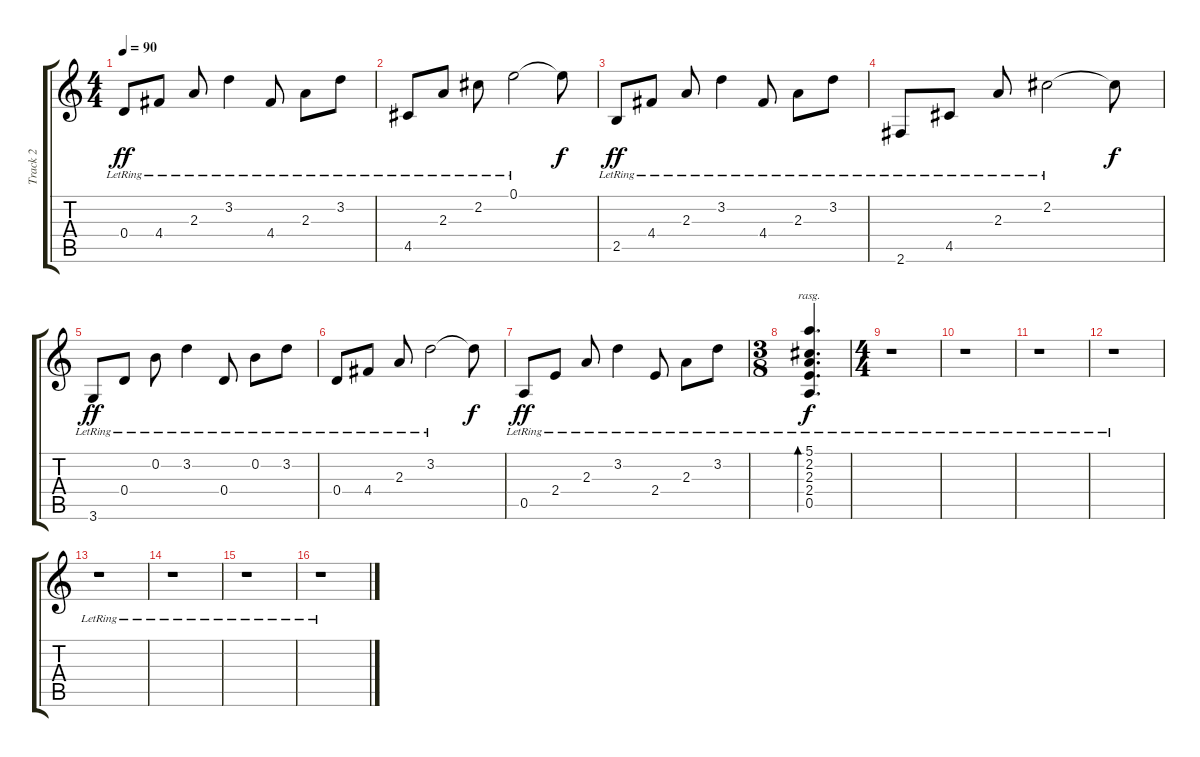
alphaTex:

\track ("Track 2" "Track 2") {instrument acousticguitarsteel}
\staff {score tabs}
\tuning (E4 B3 G3 D3 A2 E2) {hide}
\ts (4 4)
\tempo 90
\clef g2
\ks c
0.4{lr}.8{dy ff} 4.4{lr}.8 2.3{lr}.8 3.2{lr}.4 4.4{lr}.8 2.3{lr}.8 3.2{lr}.8 |
4.5{lr}.8 2.3{lr}.8 2.2{lr}.8 0.1{lr}.2 0.1{t}.8{dy f} |
2.5{lr}.8{dy ff} 4.4{lr}.8 2.3{lr}.8 3.2{lr}.4 4.4{lr}.8 2.3{lr}.8 3.2{lr}.8 |
2.6{lr}.8 4.5{lr}.8 2.3{lr}.8 2.2{lr}.2 2.2{t}.8{dy f} |
3.6{lr}.8{dy ff} 0.4{lr}.8 0.2{lr}.8 3.2{lr}.4 0.4{lr}.8 0.2{lr}.8 3.2{lr}.8 |
0.4{lr}.8 4.4{lr}.8 2.3{lr}.8 3.2{lr}.2 3.2{t}.8{dy f} |
0.5{lr}.8{dy ff} 2.4{lr}.8 2.3{lr}.8 3.2{lr}.4 2.4{lr}.8 2.3{lr}.8 3.2{lr}.8 |
\ts (3 8)
(5.1{lr} 2.2{lr} 2.3{lr} 2.4{lr} 0.5{lr}).4{d bd 240 rasg ii dy f} |
\ts (4 4)
r.1 |
r.1 |
r.1 |
r.1 |
r.1 |
r.1 |
r.1 |
r.1
